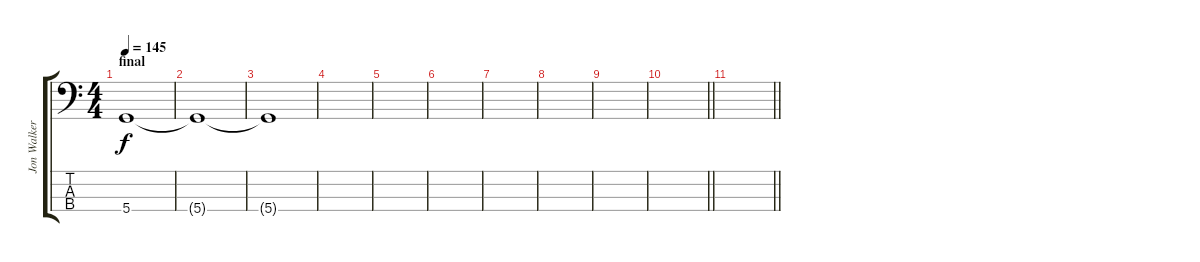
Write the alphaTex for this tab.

\track ("Jon Walker" "Jon Walker") {instrument electricbasspick}
\staff {score tabs}
\tuning (G2 D2 A1 D1) {hide}
\ts (4 4)
\section ("" "final")
\tempo 145
\clef f4
\ks c
5.4{t}.1{dy f} |
5.4{t}.1 |
5.4{t}.1 |
|
|
|
|
|
|
\barLineRight lightlight
|
\barLineRight lightlight
